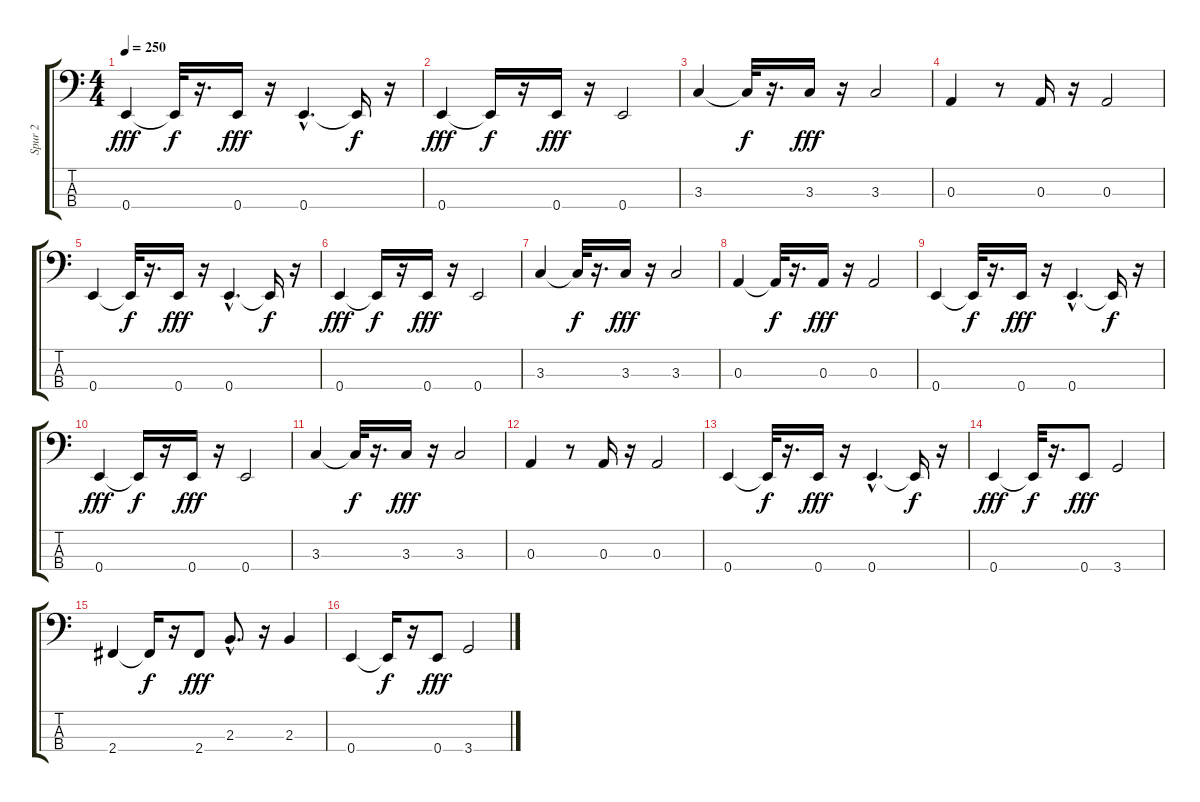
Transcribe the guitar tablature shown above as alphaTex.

\track ("Spur 2" "Spur 2") {instrument electricbassfinger}
\staff {score tabs}
\tuning (G2 D2 A1 E1) {hide}
\ts (4 4)
\tempo 250
\clef f4
\ks c
0.4.4{dy fff} 0.4{t}.32{dy f} r.16{d} 0.4.16{dy fff} r.16 0.4{hac}.4{d} 0.4{t}.16{dy f} r.16 |
0.4.4{dy fff} 0.4{t}.16{dy f} r.16 0.4.16{dy fff} r.16 0.4.2 |
3.3.4 3.3{t}.32{dy f} r.16{d} 3.3.16{dy fff} r.16 3.3.2 |
0.3.4 r.8 0.3.16 r.16 0.3.2 |
0.4.4 0.4{t}.32{dy f} r.16{d} 0.4.16{dy fff} r.16 0.4{hac}.4{d} 0.4{t}.16{dy f} r.16 |
0.4.4{dy fff} 0.4{t}.16{dy f} r.16 0.4.16{dy fff} r.16 0.4.2 |
3.3.4 3.3{t}.32{dy f} r.16{d} 3.3.16{dy fff} r.16 3.3.2 |
0.3.4 0.3{t}.32{dy f} r.16{d} 0.3.16{dy fff} r.16 0.3.2 |
0.4.4 0.4{t}.32{dy f} r.16{d} 0.4.16{dy fff} r.16 0.4{hac}.4{d} 0.4{t}.16{dy f} r.16 |
0.4.4{dy fff} 0.4{t}.16{dy f} r.16 0.4.16{dy fff} r.16 0.4.2 |
3.3.4 3.3{t}.32{dy f} r.16{d} 3.3.16{dy fff} r.16 3.3.2 |
0.3.4 r.8 0.3.16 r.16 0.3.2 |
0.4.4 0.4{t}.32{dy f} r.16{d} 0.4.16{dy fff} r.16 0.4{hac}.4{d} 0.4{t}.16{dy f} r.16 |
0.4.4{dy fff} 0.4{t}.32{dy f} r.16{d} 0.4.8{dy fff} 3.4.2 |
2.4.4 2.4{t}.16{dy f} r.16 2.4.8{dy fff} 2.3{hac}.8{d} r.16 2.3.4 |
0.4.4 0.4{t}.16{dy f} r.16 0.4.8{dy fff} 3.4.2
